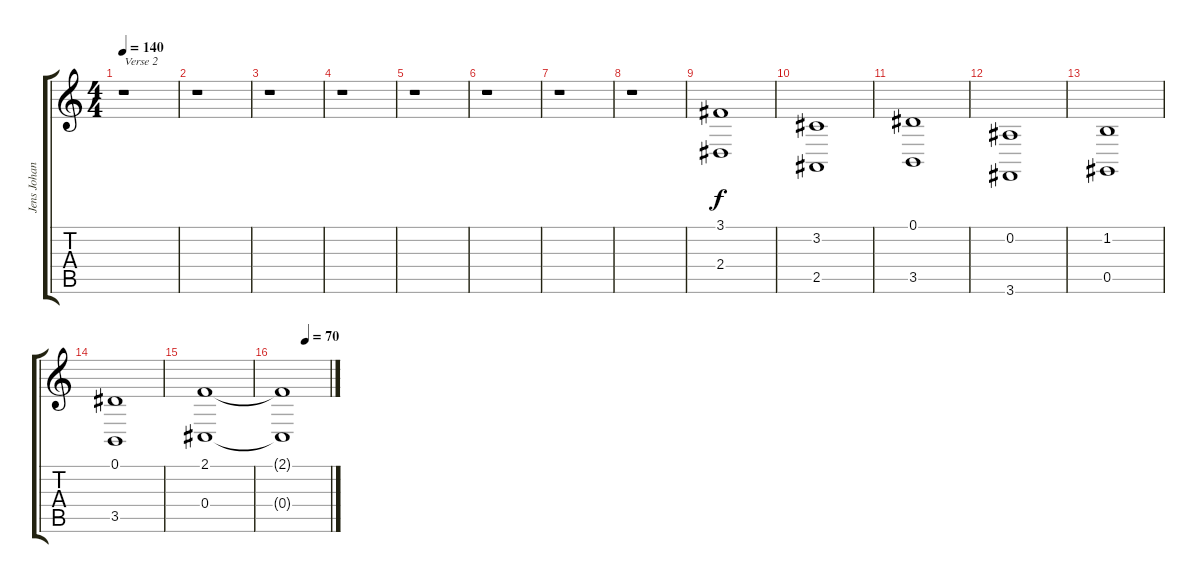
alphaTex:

\track ("Jens Johansson (Keyboards)" "Jens Johan") {instrument stringensemble1}
\staff {score tabs}
\tuning (Eb4 Bb3 Gb3 Db3 Ab2 Eb2) {hide}
\ts (4 4)
\tempo 140
\clef g2
\ks c
r.1{txt "Verse 2" dy f} |
r.1 |
r.1 |
r.1 |
r.1 |
r.1 |
r.1 |
r.1 |
(3.1 2.4).1 |
(3.2 2.5).1 |
(0.1 3.5).1 |
(0.2 3.6).1 |
(1.2 0.5).1 |
(0.1 3.5).1 |
(2.1 0.4).1 |
\tempo (70 0.5)
(2.1{t} 0.4{t}).1
